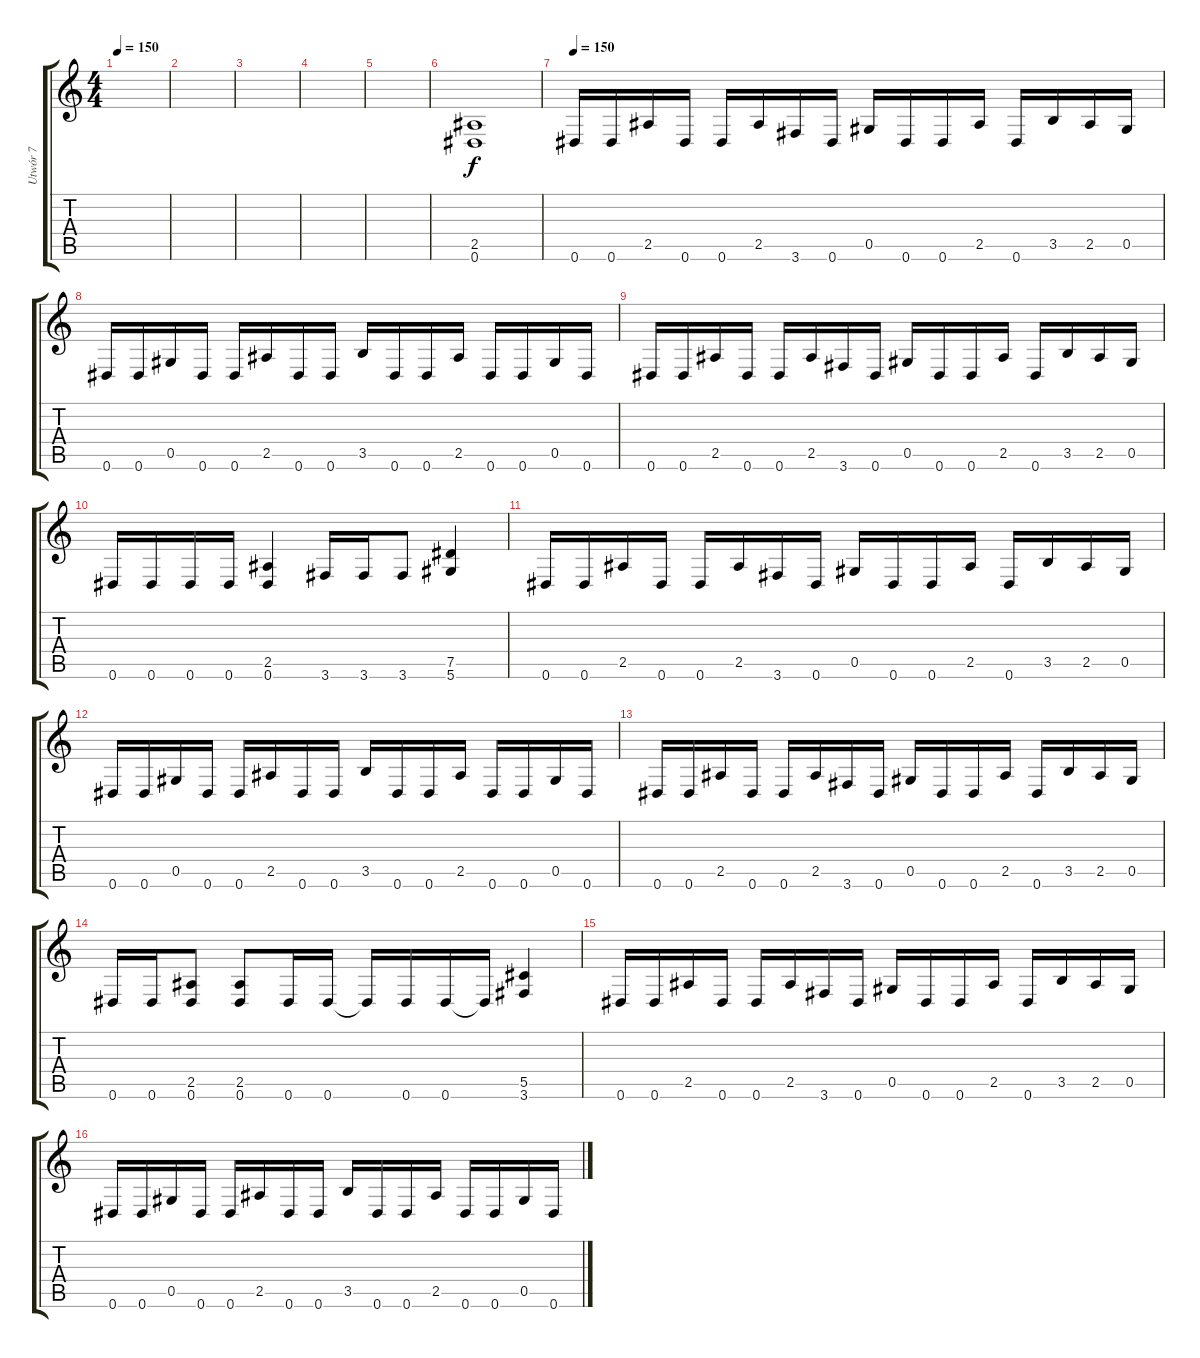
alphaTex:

\track ("Utwór 7" "Utwór 7") {instrument electricbassfinger}
\staff {score tabs}
\tuning (Eb4 Bb3 Gb3 Db3 Ab2 Eb2) {hide}
\ts (4 4)
\tempo 150
\clef g2
\ks c
|
|
|
|
|
(2.5 0.6).1 |
\tempo 150
0.6.16 0.6.16 2.5.16 0.6.16 0.6.16 2.5.16 3.6.16 0.6.16 0.5.16 0.6.16 0.6.16 2.5.16 0.6.16 3.5.16 2.5.16 0.5.16 |
0.6.16 0.6.16 0.5.16 0.6.16 0.6.16 2.5.16 0.6.16 0.6.16 3.5.16 0.6.16 0.6.16 2.5.16 0.6.16 0.6.16 0.5.16 0.6.16 |
0.6.16 0.6.16 2.5.16 0.6.16 0.6.16 2.5.16 3.6.16 0.6.16 0.5.16 0.6.16 0.6.16 2.5.16 0.6.16 3.5.16 2.5.16 0.5.16 |
0.6.16 0.6.16 0.6.16 0.6.16 (2.5 0.6).4 3.6.16 3.6.16 3.6.8 (7.5 5.6).4 |
0.6.16 0.6.16 2.5.16 0.6.16 0.6.16 2.5.16 3.6.16 0.6.16 0.5.16 0.6.16 0.6.16 2.5.16 0.6.16 3.5.16 2.5.16 0.5.16 |
0.6.16 0.6.16 0.5.16 0.6.16 0.6.16 2.5.16 0.6.16 0.6.16 3.5.16 0.6.16 0.6.16 2.5.16 0.6.16 0.6.16 0.5.16 0.6.16 |
0.6.16 0.6.16 2.5.16 0.6.16 0.6.16 2.5.16 3.6.16 0.6.16 0.5.16 0.6.16 0.6.16 2.5.16 0.6.16 3.5.16 2.5.16 0.5.16 |
0.6.16 0.6.16 (2.5 0.6).8 (2.5 0.6).8 0.6.16 0.6.16 0.6{t}.16 0.6.16 0.6.16 0.6{t}.16 (5.5 3.6).4 |
0.6.16 0.6.16 2.5.16 0.6.16 0.6.16 2.5.16 3.6.16 0.6.16 0.5.16 0.6.16 0.6.16 2.5.16 0.6.16 3.5.16 2.5.16 0.5.16 |
0.6.16 0.6.16 0.5.16 0.6.16 0.6.16 2.5.16 0.6.16 0.6.16 3.5.16 0.6.16 0.6.16 2.5.16 0.6.16 0.6.16 0.5.16 0.6.16
